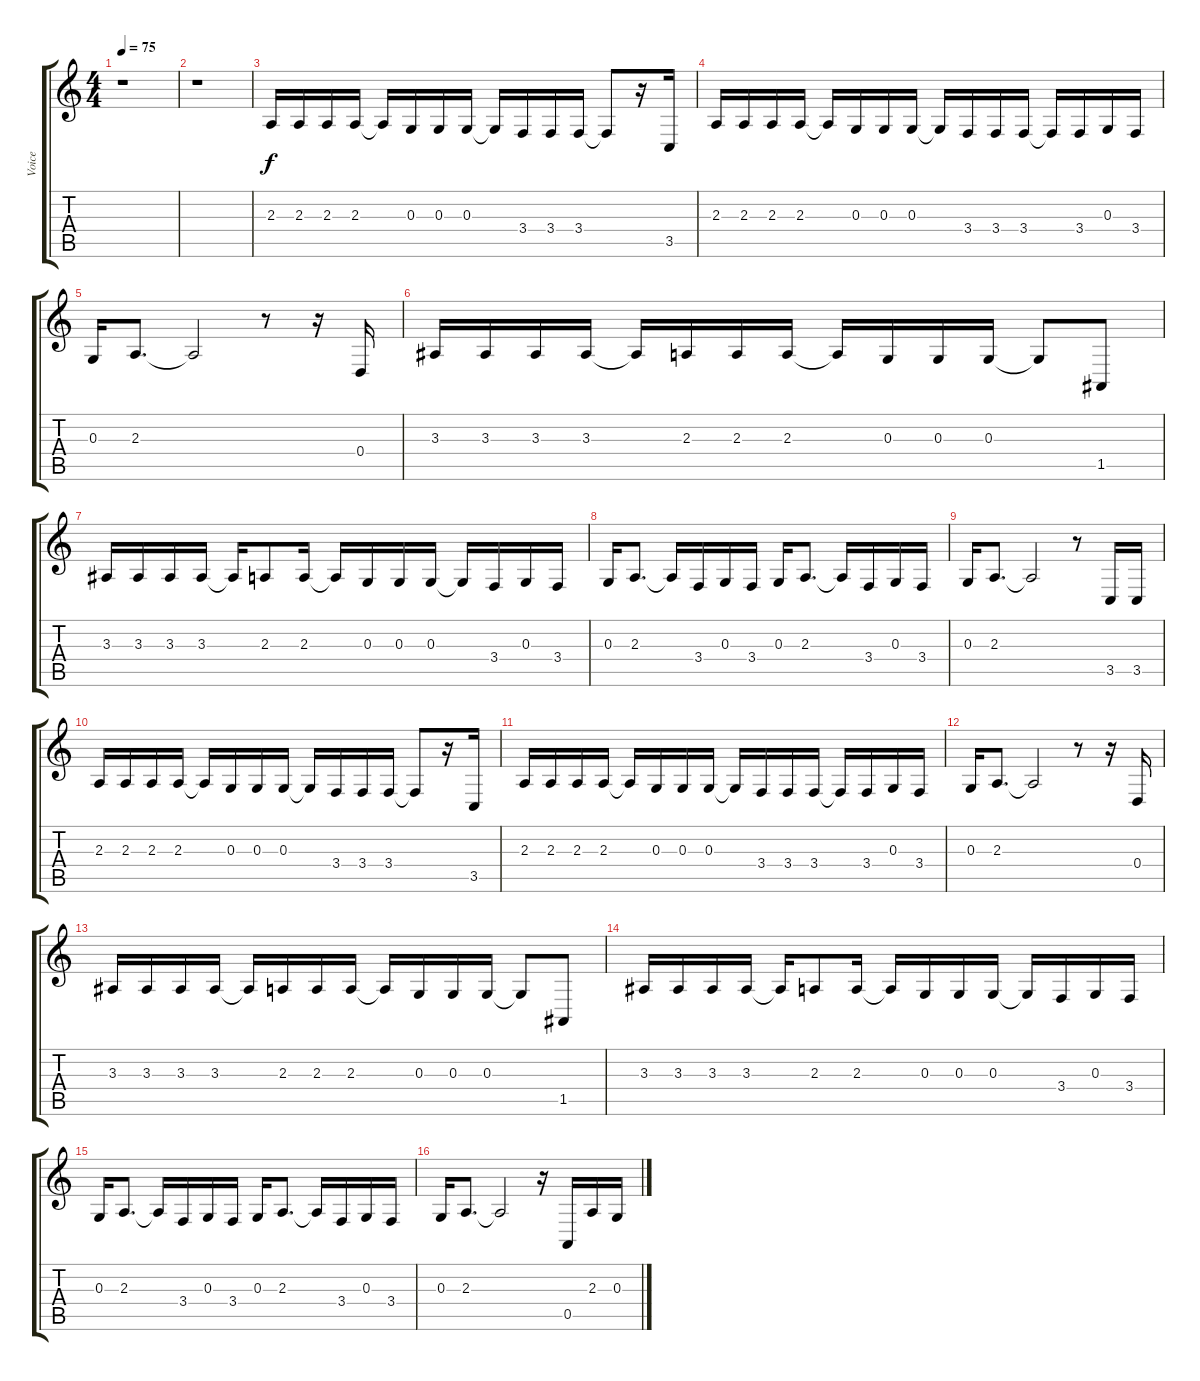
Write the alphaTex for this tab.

\track ("Voice" "Voice") {instrument voiceoohs}
\staff {score tabs}
\tuning (E4 B3 G3 D3 A2 E2) {hide}
\ts (4 4)
\tempo 75
\clef g2
\ks c
r.1{dy f instrument voiceoohs} |
r.1 |
2.3.16 2.3.16 2.3.16 2.3.16 2.3{t}.16 0.3.16 0.3.16 0.3.16 0.3{t}.16 3.4.16 3.4.16 3.4.16 3.4{t}.8 r.16 3.5.16 |
2.3.16 2.3.16 2.3.16 2.3.16 2.3{t}.16 0.3.16 0.3.16 0.3.16 0.3{t}.16 3.4.16 3.4.16 3.4.16 3.4{t}.16 3.4.16 0.3.16 3.4.16 |
0.3.16 2.3.8{d} 2.3{t}.2 r.8 r.16 0.4.16 |
3.3.16 3.3.16 3.3.16 3.3.16 3.3{t}.16 2.3.16 2.3.16 2.3.16 2.3{t}.16 0.3.16 0.3.16 0.3.16 0.3{t}.8 1.5.8 |
3.3.16 3.3.16 3.3.16 3.3.16 3.3{t}.16 2.3.8 2.3.16 2.3{t}.16 0.3.16 0.3.16 0.3.16 0.3{t}.16 3.4.16 0.3.16 3.4.16 |
0.3.16 2.3.8{d} 2.3{t}.16 3.4.16 0.3.16 3.4.16 0.3.16 2.3.8{d} 2.3{t}.16 3.4.16 0.3.16 3.4.16 |
0.3.16 2.3.8{d} 2.3{t}.2 r.8 3.5.16 3.5.16 |
2.3.16 2.3.16 2.3.16 2.3.16 2.3{t}.16 0.3.16 0.3.16 0.3.16 0.3{t}.16 3.4.16 3.4.16 3.4.16 3.4{t}.8 r.16 3.5.16 |
2.3.16 2.3.16 2.3.16 2.3.16 2.3{t}.16 0.3.16 0.3.16 0.3.16 0.3{t}.16 3.4.16 3.4.16 3.4.16 3.4{t}.16 3.4.16 0.3.16 3.4.16 |
0.3.16 2.3.8{d} 2.3{t}.2 r.8 r.16 0.4.16 |
3.3.16 3.3.16 3.3.16 3.3.16 3.3{t}.16 2.3.16 2.3.16 2.3.16 2.3{t}.16 0.3.16 0.3.16 0.3.16 0.3{t}.8 1.5.8 |
3.3.16 3.3.16 3.3.16 3.3.16 3.3{t}.16 2.3.8 2.3.16 2.3{t}.16 0.3.16 0.3.16 0.3.16 0.3{t}.16 3.4.16 0.3.16 3.4.16 |
0.3.16 2.3.8{d} 2.3{t}.16 3.4.16 0.3.16 3.4.16 0.3.16 2.3.8{d} 2.3{t}.16 3.4.16 0.3.16 3.4.16 |
0.3.16 2.3.8{d} 2.3{t}.2 r.16 0.5.16 2.3.16 0.3.16
